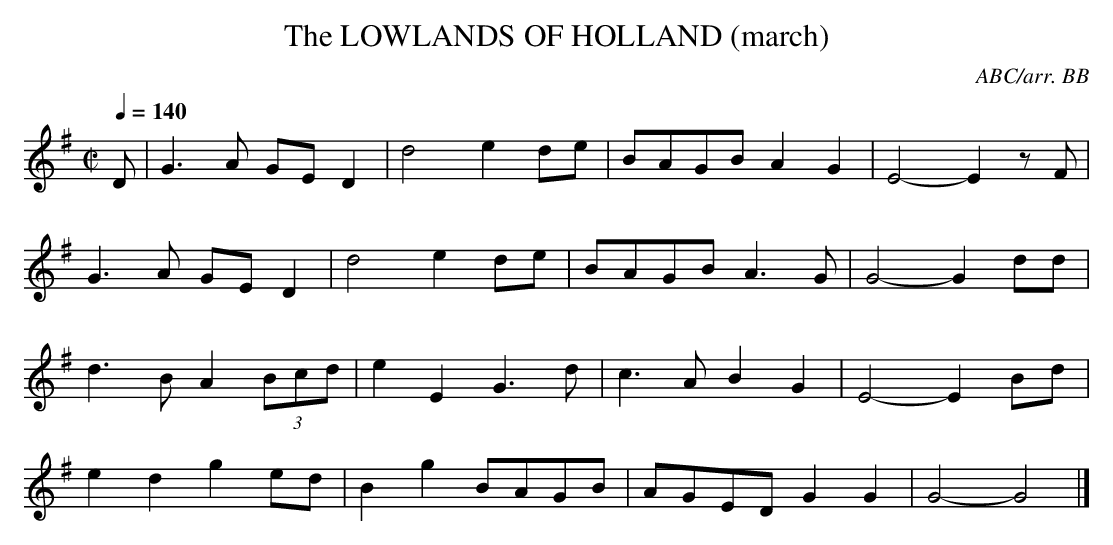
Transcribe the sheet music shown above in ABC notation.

X:1
T:LOWLANDS OF HOLLAND (march), The
C:ABC/arr. BB
Q:1/4=140
L:1/8
M:C|
K:G
D|G3A GED2|d4 e2de|BAGB A2G2|E4-E2zF|
G3A GED2|d4 e2de|BAGB A3G|G4-G2 dd|
d3B A2(3Bcd|e2E2 G3d|c3A B2G2|E4-E2Bd|
e2d2 g2ed|B2g2 BAGB|AGED G2G2|G4-G4|]
